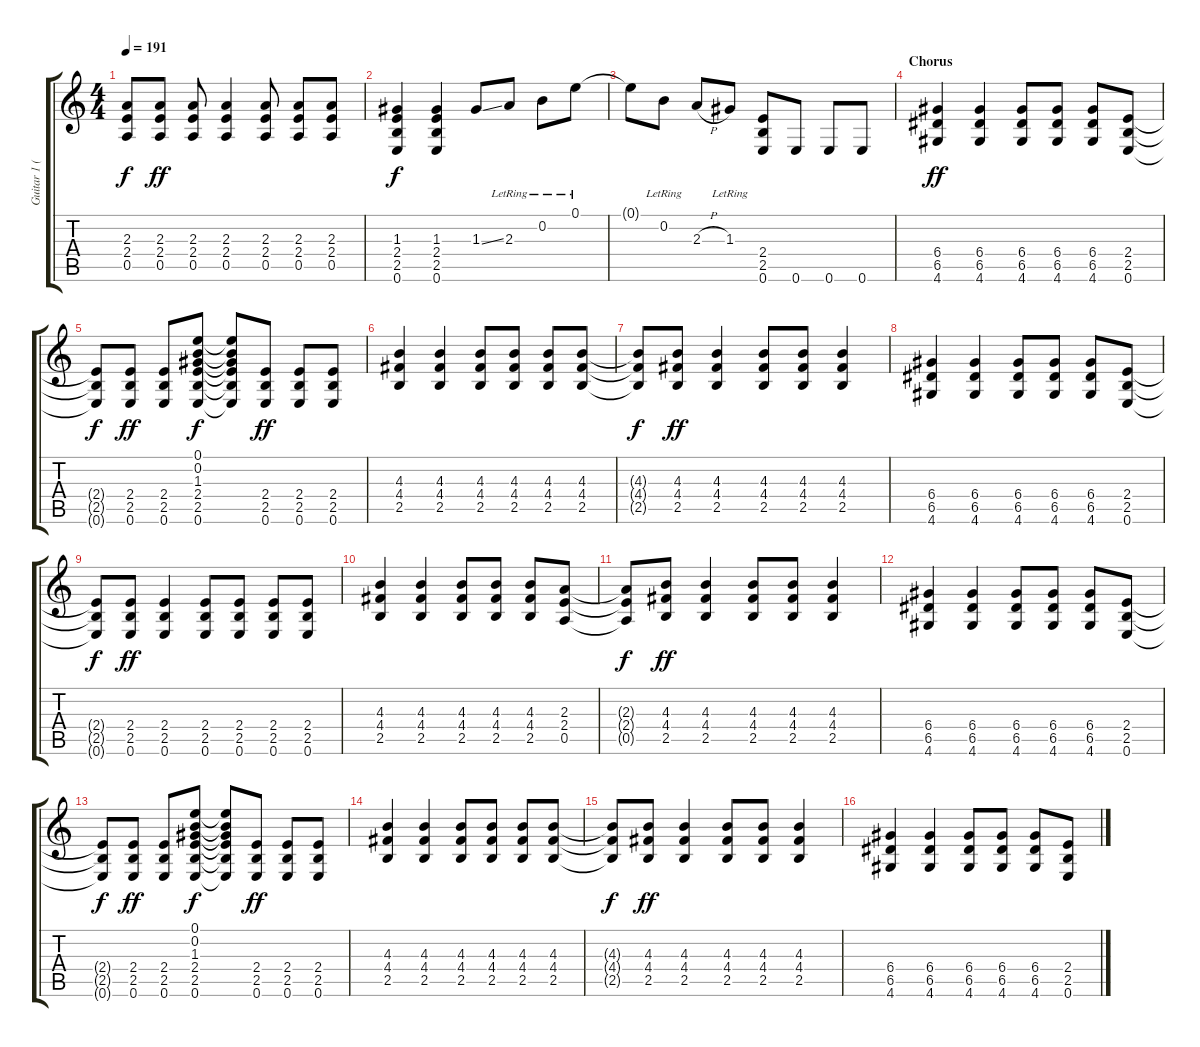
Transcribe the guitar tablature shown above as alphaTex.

\track ("Guitar 1 (Billie Joe Armstrong)" "Guitar 1 (") {instrument distortionguitar}
\staff {score tabs}
\tuning (E4 B3 G3 D3 A2 E2) {hide}
\ts (4 4)
\tempo 191
\clef g2
\ks c
(2.3{t} 2.4{t} 0.5{t}).8{dy f} (2.3 2.4 0.5).8{dy ff} (2.3 2.4 0.5).8 (2.3 2.4 0.5).4 (2.3 2.4 0.5).8 (2.3 2.4 0.5).8 (2.3 2.4 0.5).8 |
(1.3 2.4 2.5 0.6).4{dy f} (1.3 2.4 2.5 0.6).4 1.3{ss}.8 2.3{lr}.8 0.2{lr}.8 0.1{lr}.8 |
0.1{t}.8 0.2{lr}.8 2.3{h}.8 1.3{lr}.8 (2.4 2.5 0.6).8 0.6.8 0.6.8 0.6.8 |
\section ("" "Chorus")
(6.4 6.5 4.6).4{dy ff} (6.4 6.5 4.6).4 (6.4 6.5 4.6).8 (6.4 6.5 4.6).8 (6.4 6.5 4.6).8 (2.4 2.5 0.6).8 |
(2.4{t} 2.5{t} 0.6{t}).8{dy f} (2.4 2.5 0.6).8{dy ff} (2.4 2.5 0.6).8 (0.1 0.2 1.3 2.4 2.5 0.6).8{dy f} (0.1{t} 0.2{t} 1.3{t} 2.4{t} 2.5{t} 0.6{t}).8 (2.4 2.5 0.6).8{dy ff} (2.4 2.5 0.6).8 (2.4 2.5 0.6).8 |
(4.3 4.4 2.5).4 (4.3 4.4 2.5).4 (4.3 4.4 2.5).8 (4.3 4.4 2.5).8 (4.3 4.4 2.5).8 (4.3 4.4 2.5).8 |
(4.3{t} 4.4{t} 2.5{t}).8{dy f} (4.3 4.4 2.5).8{dy ff} (4.3 4.4 2.5).4 (4.3 4.4 2.5).8 (4.3 4.4 2.5).8 (4.3 4.4 2.5).4 |
(6.4 6.5 4.6).4 (6.4 6.5 4.6).4 (6.4 6.5 4.6).8 (6.4 6.5 4.6).8 (6.4 6.5 4.6).8 (2.4 2.5 0.6).8 |
(2.4{t} 2.5{t} 0.6{t}).8{dy f} (2.4 2.5 0.6).8{dy ff} (2.4 2.5 0.6).4 (2.4 2.5 0.6).8 (2.4 2.5 0.6).8 (2.4 2.5 0.6).8 (2.4 2.5 0.6).8 |
(4.3 4.4 2.5).4 (4.3 4.4 2.5).4 (4.3 4.4 2.5).8 (4.3 4.4 2.5).8 (4.3 4.4 2.5).8 (2.3 2.4 0.5).8 |
(2.3{t} 2.4{t} 0.5{t}).8{dy f} (4.3 4.4 2.5).8{dy ff} (4.3 4.4 2.5).4 (4.3 4.4 2.5).8 (4.3 4.4 2.5).8 (4.3 4.4 2.5).4 |
(6.4 6.5 4.6).4 (6.4 6.5 4.6).4 (6.4 6.5 4.6).8 (6.4 6.5 4.6).8 (6.4 6.5 4.6).8 (2.4 2.5 0.6).8 |
(2.4{t} 2.5{t} 0.6{t}).8{dy f} (2.4 2.5 0.6).8{dy ff} (2.4 2.5 0.6).8 (0.1 0.2 1.3 2.4 2.5 0.6).8{dy f} (0.1{t} 0.2{t} 1.3{t} 2.4{t} 2.5{t} 0.6{t}).8 (2.4 2.5 0.6).8{dy ff} (2.4 2.5 0.6).8 (2.4 2.5 0.6).8 |
(4.3 4.4 2.5).4 (4.3 4.4 2.5).4 (4.3 4.4 2.5).8 (4.3 4.4 2.5).8 (4.3 4.4 2.5).8 (4.3 4.4 2.5).8 |
(4.3{t} 4.4{t} 2.5{t}).8{dy f} (4.3 4.4 2.5).8{dy ff} (4.3 4.4 2.5).4 (4.3 4.4 2.5).8 (4.3 4.4 2.5).8 (4.3 4.4 2.5).4 |
(6.4 6.5 4.6).4 (6.4 6.5 4.6).4 (6.4 6.5 4.6).8 (6.4 6.5 4.6).8 (6.4 6.5 4.6).8 (2.4 2.5 0.6).8
